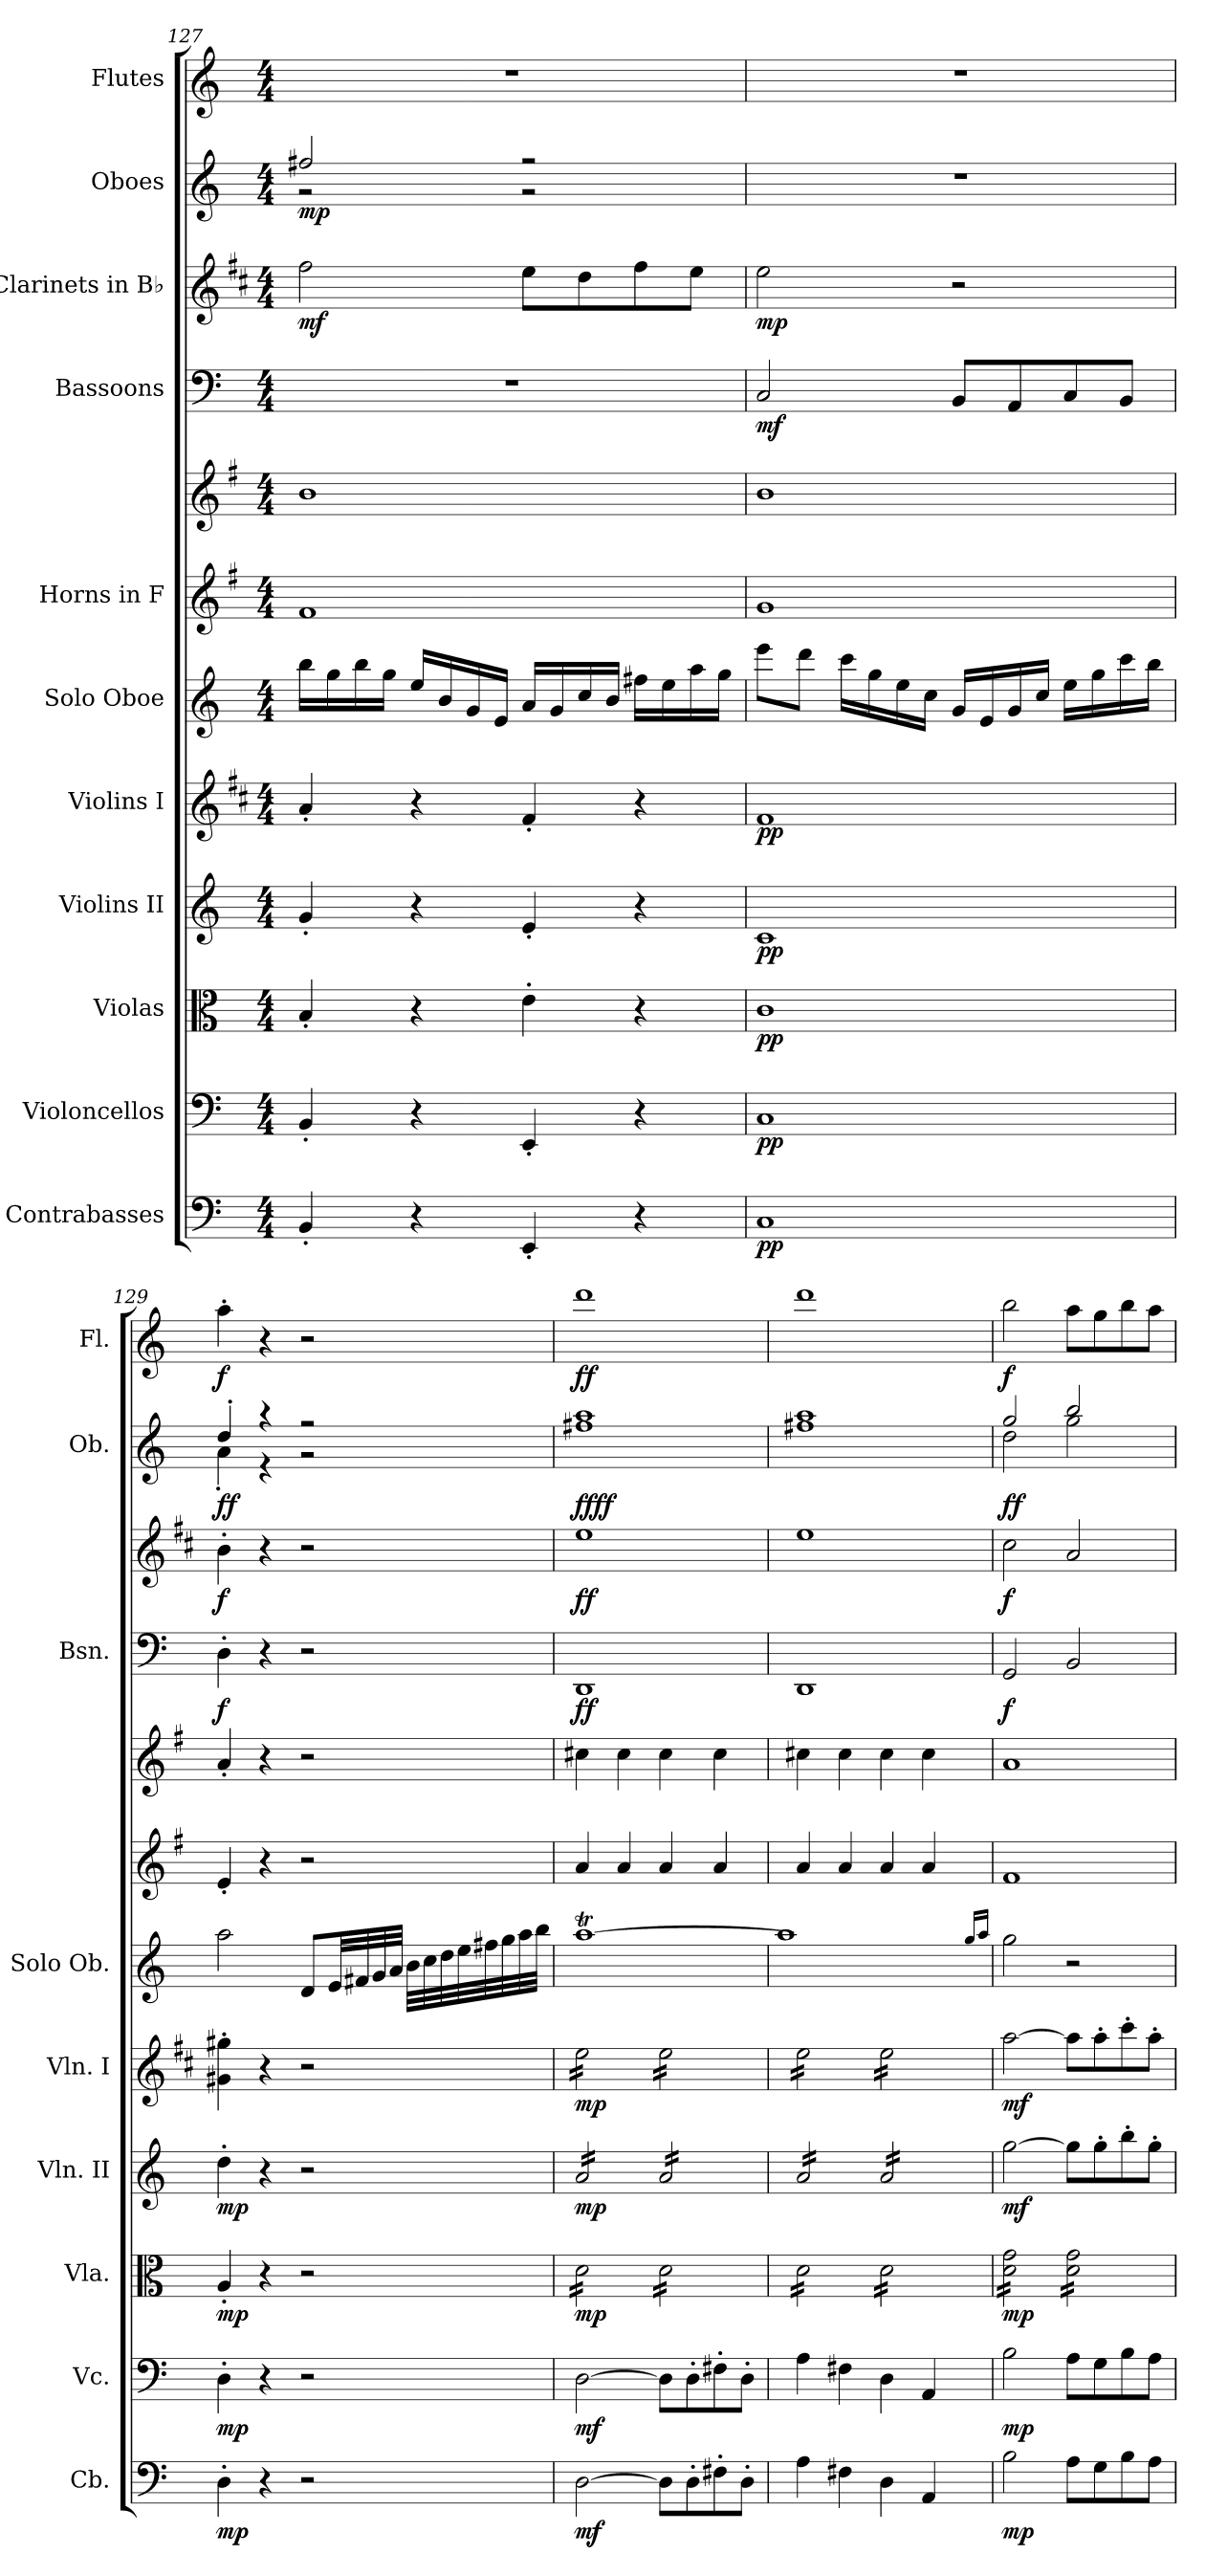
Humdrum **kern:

**kern	**dynam	**kern	**dynam	**kern	**dynam	**kern	**dynam	**kern	**dynam	**kern	**kern	**kern	**dynam	**kern	**dynam	**kern	**dynam	**kern	**dynam	**kern	**dynam
*part11	*part11	*part10	*part10	*part9	*part9	*part8	*part8	*part7	*part7	*part6	*part5	*part5	*part5	*part4	*part4	*part3	*part3	*part2	*part2	*part1	*part1
*staff12	*staff12	*staff11	*staff11	*staff10	*staff10	*staff9	*staff9	*staff8	*staff8	*staff7	*staff6	*staff5	*staff5/6	*staff4	*staff4	*staff3	*staff3	*staff2	*staff2	*staff1	*staff1
*I"Contrabasses	*	*I"Violoncellos	*	*I"Violas	*	*I"Violins II	*	*I"Violins I	*	*I"Solo Oboe	*I"Horns in F	*	*	*I"Bassoons	*	*I"Clarinets in B♭	*	*I"Oboes	*	*I"Flutes	*
*I'Cb.	*	*I'Vc.	*	*I'Vla.	*	*I'Vln. II	*	*I'Vln. I	*	*I'Solo Ob.	*	*	*	*I'Bsn.	*	*	*	*I'Ob.	*	*I'Fl.	*
*clefF4	*	*clefF4	*	*clefC3	*	*clefG2	*	*clefG2	*	*clefG2	*clefG2	*clefG2	*	*clefF4	*	*clefG2	*	*clefG2	*	*clefG2	*
*ITrd7c12	*	*	*	*	*	*	*	*ITrd1c2	*	*	*ITrd4c7	*ITrd4c7	*	*	*	*ITrd1c2	*	*	*	*	*
*k[]	*	*k[]	*	*k[]	*	*k[]	*	*k[]	*	*k[]	*k[]	*k[]	*	*k[]	*	*k[]	*	*k[]	*	*k[]	*
*M4/4	*	*M4/4	*	*M4/4	*	*M4/4	*	*M4/4	*	*M4/4	*M4/4	*M4/4	*	*M4/4	*	*M4/4	*	*M4/4	*	*M4/4	*
=127	=127	=127	=127	=127	=127	=127	=127	=127	=127	=127	=127	=127	=127	=127	=127	=127	=127	=127	=127	=127	=127
*	*	*	*	*	*	*	*	*	*	*	*	*	*	*	*	*	*	*^	*	*	*
!	!	!	!	!	!	!	!	!	!	!	!	!	!	!	!	!	!LO:DY:b	!	!	!LO:DY:b	!	!
4BBB'/	.	4BB'/	.	4B'/	.	4g'/	.	4g'/	.	16bb\LL	1B	1e	.	1r	.	2ee\	mf	2ff#X/	2r	mp	1r	.
.	.	.	.	.	.	.	.	.	.	16gg\	.	.	.	.	.	.	.	.	.	.	.	.
.	.	.	.	.	.	.	.	.	.	16bb\	.	.	.	.	.	.	.	.	.	.	.	.
.	.	.	.	.	.	.	.	.	.	16gg\JJ	.	.	.	.	.	.	.	.	.	.	.	.
4r	.	4r	.	4r	.	4r	.	4r	.	16ee/LL	.	.	.	.	.	.	.	.	.	.	.	.
.	.	.	.	.	.	.	.	.	.	16b/	.	.	.	.	.	.	.	.	.	.	.	.
.	.	.	.	.	.	.	.	.	.	16g/	.	.	.	.	.	.	.	.	.	.	.	.
.	.	.	.	.	.	.	.	.	.	16e/JJ	.	.	.	.	.	.	.	.	.	.	.	.
4EEE'/	.	4EE'/	.	4e'\	.	4e'/	.	4e'/	.	16a/LL	.	.	.	.	.	8dd\L	.	2r	2r	.	.	.
.	.	.	.	.	.	.	.	.	.	16g/	.	.	.	.	.	.	.	.	.	.	.	.
.	.	.	.	.	.	.	.	.	.	16cc/	.	.	.	.	.	8cc\	.	.	.	.	.	.
.	.	.	.	.	.	.	.	.	.	16b/JJ	.	.	.	.	.	.	.	.	.	.	.	.
4r	.	4r	.	4r	.	4r	.	4r	.	16ff#X\LL	.	.	.	.	.	8ee\	.	.	.	.	.	.
.	.	.	.	.	.	.	.	.	.	16ee\	.	.	.	.	.	.	.	.	.	.	.	.
.	.	.	.	.	.	.	.	.	.	16aa\	.	.	.	.	.	8dd\J	.	.	.	.	.	.
.	.	.	.	.	.	.	.	.	.	16gg\JJ	.	.	.	.	.	.	.	.	.	.	.	.
*	*	*	*	*	*	*	*	*	*	*	*	*	*	*	*	*	*	*v	*v	*	*	*
!!LO:PB:g=z
=128	=128	=128	=128	=128	=128	=128	=128	=128	=128	=128	=128	=128	=128	=128	=128	=128	=128	=128	=128	=128	=128
!	!LO:DY:b	!	!LO:DY:b	!	!LO:DY:b	!	!LO:DY:b	!	!LO:DY:b	!	!	!	!	!	!LO:DY:b	!	!LO:DY:b	!	!	!	!
1CC	pp	1C	pp	1c	pp	1c	pp	1e	pp	8eee\L	1c	1e	.	2C/	mf	2dd\	mp	1r	.	1r	.
.	.	.	.	.	.	.	.	.	.	8ddd\J	.	.	.	.	.	.	.	.	.	.	.
.	.	.	.	.	.	.	.	.	.	16ccc\LL	.	.	.	.	.	.	.	.	.	.	.
.	.	.	.	.	.	.	.	.	.	16gg\	.	.	.	.	.	.	.	.	.	.	.
.	.	.	.	.	.	.	.	.	.	16ee\	.	.	.	.	.	.	.	.	.	.	.
.	.	.	.	.	.	.	.	.	.	16cc\JJ	.	.	.	.	.	.	.	.	.	.	.
.	.	.	.	.	.	.	.	.	.	16g/LL	.	.	.	8BB/L	.	2r	.	.	.	.	.
.	.	.	.	.	.	.	.	.	.	16e/	.	.	.	.	.	.	.	.	.	.	.
.	.	.	.	.	.	.	.	.	.	16g/	.	.	.	8AA/	.	.	.	.	.	.	.
.	.	.	.	.	.	.	.	.	.	16cc/JJ	.	.	.	.	.	.	.	.	.	.	.
.	.	.	.	.	.	.	.	.	.	16ee\LL	.	.	.	8C/	.	.	.	.	.	.	.
.	.	.	.	.	.	.	.	.	.	16gg\	.	.	.	.	.	.	.	.	.	.	.
.	.	.	.	.	.	.	.	.	.	16ccc\	.	.	.	8BB/J	.	.	.	.	.	.	.
.	.	.	.	.	.	.	.	.	.	16bb\JJ	.	.	.	.	.	.	.	.	.	.	.
=129	=129	=129	=129	=129	=129	=129	=129	=129	=129	=129	=129	=129	=129	=129	=129	=129	=129	=129	=129	=129	=129
*	*	*	*	*	*	*	*	*	*	*	*	*	*	*	*	*	*	*^	*	*	*
!	!LO:DY:b	!	!LO:DY:b	!	!LO:DY:b	!	!LO:DY:b	!	!LO:DY:b	!	!	!	!	!	!	!	!	!	!	!	!	!
!	!	!	!	!	!	!	!	!	!LO:DY:n=1:b	!	!	!	!LO:DY:b=2	!	!	!	!	!	!	!	!	!
!	!	!	!	!	!	!	!	!	!	!	!	!	!LO:DY:n=1:b	!	!LO:DY:b	!	!LO:DY:b	!	!	!LO:DY:b	!	!
!	!	!	!	!	!	!	!	!	!	!	!	!	!	!	!	!	!	!	!	!LO:DY:n=1:b	!	!LO:DY:b
4DD'\	mp	4D'\	mp	4A'/	mp	4dd'\	mp	4f#X\' 4ff#X\'	mp mp	2aa\	4A'/	4d'/	mp mp	4D'\	f	4a'\	f	4dd'/	4a'\	f f	4aa'\	f
4r	.	4r	.	4r	.	4r	.	4r	.	.	4r	4r	.	4r	.	4r	.	4r	4r	.	4r	.
2r	.	2r	.	2r	.	2r	.	2r	.	8d/L	2r	2r	.	2r	.	2r	.	2r	2r	.	2r	.
.	.	.	.	.	.	.	.	.	.	32e/LL	.	.	.	.	.	.	.	.	.	.	.	.
.	.	.	.	.	.	.	.	.	.	32f#X/	.	.	.	.	.	.	.	.	.	.	.	.
.	.	.	.	.	.	.	.	.	.	32g/	.	.	.	.	.	.	.	.	.	.	.	.
.	.	.	.	.	.	.	.	.	.	32a/JJJ	.	.	.	.	.	.	.	.	.	.	.	.
.	.	.	.	.	.	.	.	.	.	32b\LLL	.	.	.	.	.	.	.	.	.	.	.	.
.	.	.	.	.	.	.	.	.	.	32cc\	.	.	.	.	.	.	.	.	.	.	.	.
.	.	.	.	.	.	.	.	.	.	32dd\	.	.	.	.	.	.	.	.	.	.	.	.
.	.	.	.	.	.	.	.	.	.	32ee\	.	.	.	.	.	.	.	.	.	.	.	.
.	.	.	.	.	.	.	.	.	.	32ff#X\	.	.	.	.	.	.	.	.	.	.	.	.
.	.	.	.	.	.	.	.	.	.	32gg\	.	.	.	.	.	.	.	.	.	.	.	.
.	.	.	.	.	.	.	.	.	.	32aa\	.	.	.	.	.	.	.	.	.	.	.	.
.	.	.	.	.	.	.	.	.	.	32bb\JJJ	.	.	.	.	.	.	.	.	.	.	.	.
=130	=130	=130	=130	=130	=130	=130	=130	=130	=130	=130	=130	=130	=130	=130	=130	=130	=130	=130	=130	=130	=130	=130
!	!LO:DY:b	!	!LO:DY:b	!	!LO:DY:b	!	!LO:DY:b	!	!LO:DY:b	!	!	!	!LO:DY:b=2	!	!	!	!	!	!	!	!	!
!	!	!	!	!	!	!	!	!	!	!	!	!	!LO:DY:n=1:b	!	!LO:DY:b	!	!LO:DY:b	!	!	!LO:DY:b	!	!
!	!	!	!	!	!	!	!	!	!	!	!	!	!	!	!	!	!	!	!	!LO:DY:n=1:b	!	!LO:DY:b
*	*	*	*	*tremolo	*	*	*	*	*	*	*	*	*	*	*	*	*	*	*	*	*	*
*	*	*	*	*	*	*tremolo	*	*	*	*	*	*	*	*	*	*	*	*	*	*	*	*
*	*	*	*	*	*	*	*	*tremolo	*	*	*	*	*	*	*	*	*	*	*	*	*	*
[2DD\	mf	[2D\	mf	16d\LL	mp	16a/LL	mp	16dd\LL	mp	[1aaT	4d/	4f#X\	mf mf	1DD	ff	1dd	ff	1aa	1ff#X	ff ff	1ddd	ff
.	.	.	.	16d\	.	16a/	.	16dd\	.	.	.	.	.	.	.	.	.	.	.	.	.	.
.	.	.	.	16d\	.	16a/	.	16dd\	.	.	.	.	.	.	.	.	.	.	.	.	.	.
.	.	.	.	16d\	.	16a/	.	16dd\	.	.	.	.	.	.	.	.	.	.	.	.	.	.
.	.	.	.	16d\	.	16a/	.	16dd\	.	.	4d/	4f#\	.	.	.	.	.	.	.	.	.	.
.	.	.	.	16d\	.	16a/	.	16dd\	.	.	.	.	.	.	.	.	.	.	.	.	.	.
.	.	.	.	16d\	.	16a/	.	16dd\	.	.	.	.	.	.	.	.	.	.	.	.	.	.
.	.	.	.	16d\JJ	.	16a/JJ	.	16dd\JJ	.	.	.	.	.	.	.	.	.	.	.	.	.	.
8DD\L]	.	8D\L]	.	16d\LL	.	16a/LL	.	16dd\LL	.	.	4d/	4f#\	.	.	.	.	.	.	.	.	.	.
.	.	.	.	16d\	.	16a/	.	16dd\	.	.	.	.	.	.	.	.	.	.	.	.	.	.
8DD'\	.	8D'\	.	16d\	.	16a/	.	16dd\	.	.	.	.	.	.	.	.	.	.	.	.	.	.
.	.	.	.	16d\	.	16a/	.	16dd\	.	.	.	.	.	.	.	.	.	.	.	.	.	.
8FF#X'\	.	8F#X'\	.	16d\	.	16a/	.	16dd\	.	.	4d/	4f#\	.	.	.	.	.	.	.	.	.	.
.	.	.	.	16d\	.	16a/	.	16dd\	.	.	.	.	.	.	.	.	.	.	.	.	.	.
8DD'\J	.	8D'\J	.	16d\	.	16a/	.	16dd\	.	.	.	.	.	.	.	.	.	.	.	.	.	.
.	.	.	.	16d\JJ	.	16a/JJ	.	16dd\JJ	.	.	.	.	.	.	.	.	.	.	.	.	.	.
!!LO:PB:g=z
=131	=131	=131	=131	=131	=131	=131	=131	=131	=131	=131	=131	=131	=131	=131	=131	=131	=131	=131	=131	=131	=131	=131
*	*	*	*	*	*	*	*	*	*	*^	*	*	*	*	*	*	*	*	*	*	*	*
4AA\	.	4A\	.	16d\LL	.	16a/LL	.	16dd\LL	.	2.aa/yy_	1aa	4d/	4f#X\	.	1DD	.	1dd	.	1aa	1ff#X	.	1ddd	.
.	.	.	.	16d\	.	16a/	.	16dd\	.	.	.	.	.	.	.	.	.	.	.	.	.	.	.
.	.	.	.	16d\	.	16a/	.	16dd\	.	.	.	.	.	.	.	.	.	.	.	.	.	.	.
.	.	.	.	16d\	.	16a/	.	16dd\	.	.	.	.	.	.	.	.	.	.	.	.	.	.	.
4FF#X\	.	4F#X\	.	16d\	.	16a/	.	16dd\	.	.	.	4d/	4f#\	.	.	.	.	.	.	.	.	.	.
.	.	.	.	16d\	.	16a/	.	16dd\	.	.	.	.	.	.	.	.	.	.	.	.	.	.	.
.	.	.	.	16d\	.	16a/	.	16dd\	.	.	.	.	.	.	.	.	.	.	.	.	.	.	.
.	.	.	.	16d\JJ	.	16a/JJ	.	16dd\JJ	.	.	.	.	.	.	.	.	.	.	.	.	.	.	.
4DD\	.	4D\	.	16d\LL	.	16a/LL	.	16dd\LL	.	.	.	4d/	4f#\	.	.	.	.	.	.	.	.	.	.
.	.	.	.	16d\	.	16a/	.	16dd\	.	.	.	.	.	.	.	.	.	.	.	.	.	.	.
.	.	.	.	16d\	.	16a/	.	16dd\	.	.	.	.	.	.	.	.	.	.	.	.	.	.	.
.	.	.	.	16d\	.	16a/	.	16dd\	.	.	.	.	.	.	.	.	.	.	.	.	.	.	.
4AAA/	.	4AA/	.	16d\	.	16a/	.	16dd\	.	8aa/Lyy]	.	4d/	4f#\	.	.	.	.	.	.	.	.	.	.
.	.	.	.	16d\	.	16a/	.	16dd\	.	.	.	.	.	.	.	.	.	.	.	.	.	.	.
.	.	.	.	16d\	.	16a/	.	16dd\	.	8aa/Jyy	.	.	.	.	.	.	.	.	.	.	.	.	.
.	.	.	.	16d\JJ	.	16a/JJ	.	16dd\JJ	.	.	.	.	.	.	.	.	.	.	.	.	.	.	.
*	*	*	*	*	*	*	*	*Xtremolo	*	*	*	*	*	*	*	*	*	*	*	*	*	*	*
*	*	*	*	*	*	*Xtremolo	*	*	*	*	*	*	*	*	*	*	*	*	*	*	*	*	*
*	*	*	*	*	*	*	*	*	*	*v	*v	*	*	*	*	*	*	*	*	*	*	*	*
.	.	.	.	.	.	.	.	.	.	16qgg/LL	.	.	.	.	.	.	.	.	.	.	.	.
.	.	.	.	.	.	.	.	.	.	16qaa/JJ	.	.	.	.	.	.	.	.	.	.	.	.
=132	=132	=132	=132	=132	=132	=132	=132	=132	=132	=132	=132	=132	=132	=132	=132	=132	=132	=132	=132	=132	=132	=132
!	!LO:DY:b	!	!LO:DY:b	!	!LO:DY:b	!	!LO:DY:b	!	!LO:DY:b	!	!	!	!LO:DY:b=2	!	!	!	!	!	!	!	!	!
!	!	!	!	!	!	!	!	!	!	!	!	!	!LO:DY:n=1:b	!	!LO:DY:b	!	!LO:DY:b	!	!	!LO:DY:b	!	!
!	!	!	!	!	!	!	!	!	!	!	!	!	!	!	!	!	!	!	!	!LO:DY:n=1:b	!	!LO:DY:b
2BB\	mp	2B\	mp	16d\ 16g\LL	mp	[2gg\	mf	[2gg\	mf	2gg\	1B	1d	mp mp	2GG/	f	2b\	f	2gg/	2dd\	f f	2bb\	f
.	.	.	.	16d\ 16g\	.	.	.	.	.	.	.	.	.	.	.	.	.	.	.	.	.	.
.	.	.	.	16d\ 16g\	.	.	.	.	.	.	.	.	.	.	.	.	.	.	.	.	.	.
.	.	.	.	16d\ 16g\	.	.	.	.	.	.	.	.	.	.	.	.	.	.	.	.	.	.
.	.	.	.	16d\ 16g\	.	.	.	.	.	.	.	.	.	.	.	.	.	.	.	.	.	.
.	.	.	.	16d\ 16g\	.	.	.	.	.	.	.	.	.	.	.	.	.	.	.	.	.	.
.	.	.	.	16d\ 16g\	.	.	.	.	.	.	.	.	.	.	.	.	.	.	.	.	.	.
.	.	.	.	16d\ 16g\JJ	.	.	.	.	.	.	.	.	.	.	.	.	.	.	.	.	.	.
8AA\L	.	8A\L	.	16d\ 16g\LL	.	8gg\L]	.	8gg\L]	.	2r	.	.	.	2BB/	.	2g/	.	2bb/	2gg\	.	8aa\L	.
.	.	.	.	16d\ 16g\	.	.	.	.	.	.	.	.	.	.	.	.	.	.	.	.	.	.
8GG\	.	8G\	.	16d\ 16g\	.	8gg'\	.	8gg'\	.	.	.	.	.	.	.	.	.	.	.	.	8gg\	.
.	.	.	.	16d\ 16g\	.	.	.	.	.	.	.	.	.	.	.	.	.	.	.	.	.	.
8BB\	.	8B\	.	16d\ 16g\	.	8bb'\	.	8bb'\	.	.	.	.	.	.	.	.	.	.	.	.	8bb\	.
.	.	.	.	16d\ 16g\	.	.	.	.	.	.	.	.	.	.	.	.	.	.	.	.	.	.
8AA\J	.	8A\J	.	16d\ 16g\	.	8gg'\J	.	8gg'\J	.	.	.	.	.	.	.	.	.	.	.	.	8aa\J	.
.	.	.	.	16d\ 16g\JJ	.	.	.	.	.	.	.	.	.	.	.	.	.	.	.	.	.	.
*	*	*	*	*Xtremolo	*	*	*	*	*	*	*	*	*	*	*	*	*	*	*	*	*	*
*	*	*	*	*	*	*	*	*	*	*	*	*	*	*	*	*	*	*v	*v	*	*	*
=	=	=	=	=	=	=	=	=	=	=	=	=	=	=	=	=	=	=	=	=	=
*-	*-	*-	*-	*-	*-	*-	*-	*-	*-	*-	*-	*-	*-	*-	*-	*-	*-	*-	*-	*-	*-
